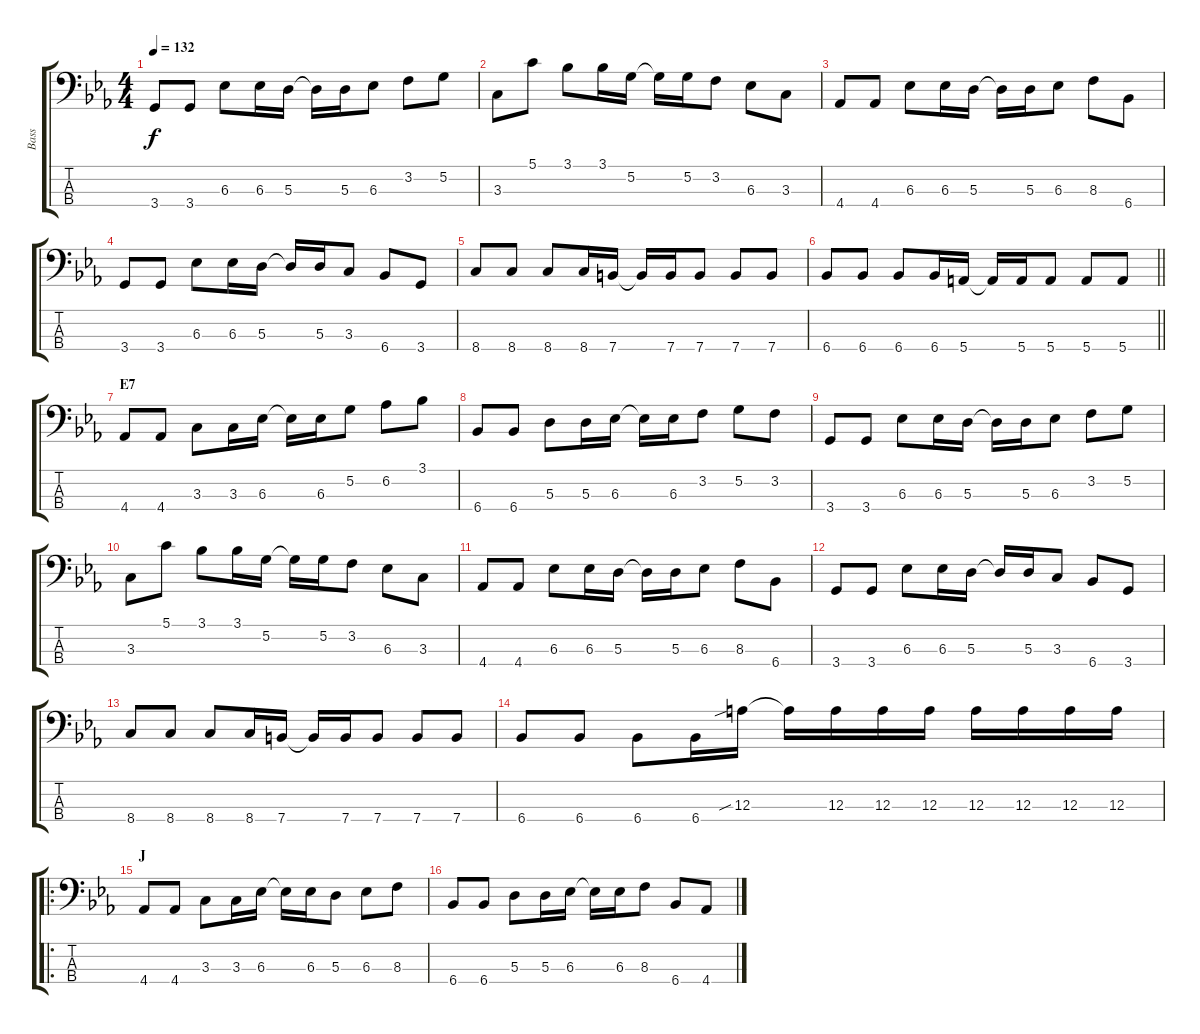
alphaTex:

\track ("Bass" "Bass") {instrument electricbasspick}
\staff {score tabs}
\tuning (G2 D2 A1 E1) {hide}
\ts (4 4)
\tempo 132
\clef f4
\ks eb
3.4.8{dy f} 3.4.8 6.3.8 6.3.16 5.3.16 5.3{t}.16 5.3.16 6.3.8 3.2.8 5.2.8 |
3.3.8 5.1.8 3.1.8 3.1.16 5.2.16 5.2{t}.16 5.2.16 3.2.8 6.3.8 3.3.8 |
4.4.8 4.4.8 6.3.8 6.3.16 5.3.16 5.3{t}.16 5.3.16 6.3.8 8.3.8 6.4.8 |
3.4.8 3.4.8 6.3.8 6.3.16 5.3.16 5.3{t}.16 5.3.16 3.3.8 6.4.8 3.4.8 |
8.4.8 8.4.8 8.4.8 8.4.16 7.4.16 7.4{t}.16 7.4.16 7.4.8 7.4.8 7.4.8 |
\barLineRight lightlight
6.4.8 6.4.8 6.4.8 6.4.16 5.4.16 5.4{t}.16 5.4.16 5.4.8 5.4.8 5.4.8 |
\section ("" "E7")
4.4.8 4.4.8 3.3.8 3.3.16 6.3.16 6.3{t}.16 6.3.16 5.2.8 6.2.8 3.1.8 |
6.4.8 6.4.8 5.3.8 5.3.16 6.3.16 6.3{t}.16 6.3.16 3.2.8 5.2.8 3.2.8 |
3.4.8 3.4.8 6.3.8 6.3.16 5.3.16 5.3{t}.16 5.3.16 6.3.8 3.2.8 5.2.8 |
3.3.8 5.1.8 3.1.8 3.1.16 5.2.16 5.2{t}.16 5.2.16 3.2.8 6.3.8 3.3.8 |
4.4.8 4.4.8 6.3.8 6.3.16 5.3.16 5.3{t}.16 5.3.16 6.3.8 8.3.8 6.4.8 |
3.4.8 3.4.8 6.3.8 6.3.16 5.3.16 5.3{t}.16 5.3.16 3.3.8 6.4.8 3.4.8 |
8.4.8 8.4.8 8.4.8 8.4.16 7.4.16 7.4{t}.16 7.4.16 7.4.8 7.4.8 7.4.8 |
6.4.8 6.4.8 6.4.8 6.4.16 12.3{sib}.16 12.3{t}.16 12.3.16 12.3.16 12.3.16 12.3.16 12.3.16 12.3.16 12.3.16 |
\ro
\section ("" "J")
4.4.8 4.4.8 3.3.8 3.3.16 6.3.16 6.3{t}.16 6.3.16 5.3.8 6.3.8 8.3.8 |
6.4.8 6.4.8 5.3.8 5.3.16 6.3.16 6.3{t}.16 6.3.16 8.3.8 6.4.8 4.4.8
